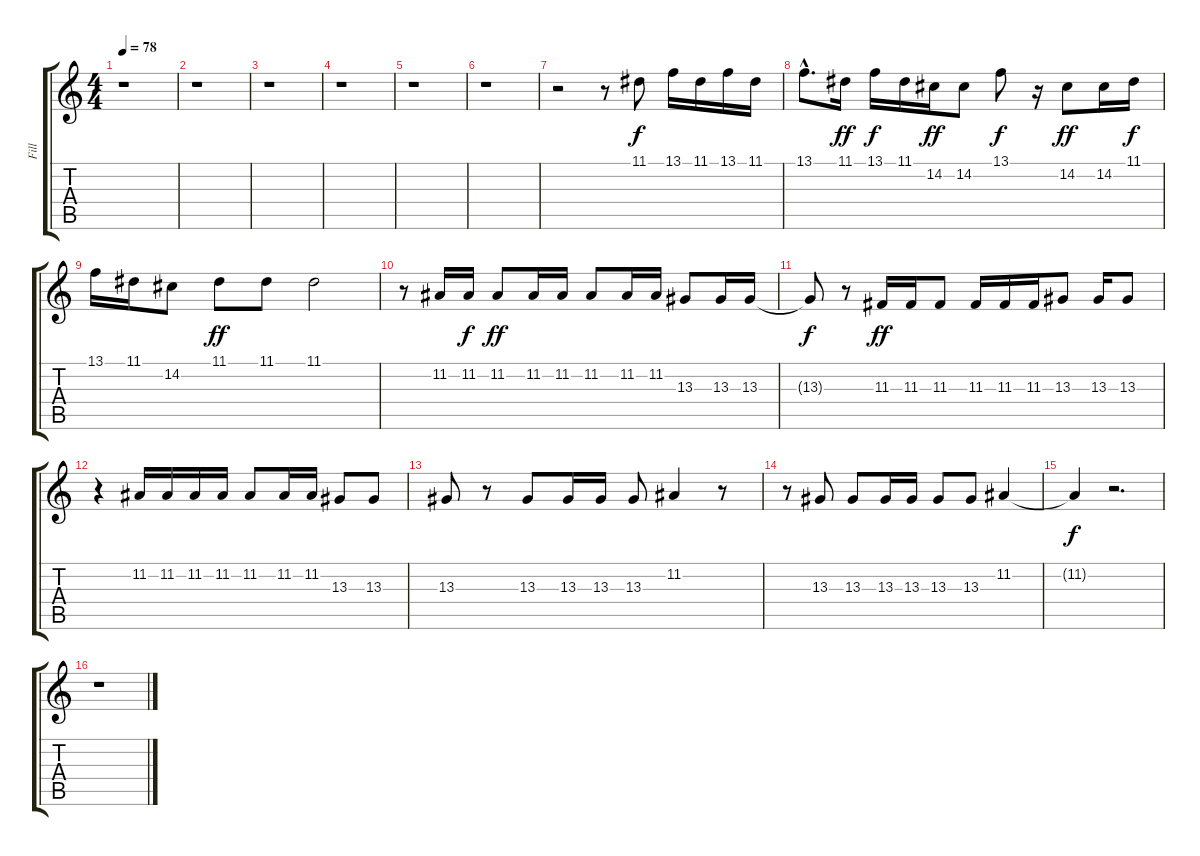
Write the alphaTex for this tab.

\track ("Fill" "Fill") {instrument pad6metallic}
\staff {score tabs}
\tuning (E4 B3 G3 D3 A2 E2) {hide}
\ts (4 4)
\tempo 78
\clef g2
\ks c
r.1{dy ff} |
r.1 |
r.1 |
r.1 |
r.1 |
r.1 |
r.2 r.8 11.1.8{dy f} 13.1.16 11.1.16 13.1.16 11.1.16 |
13.1{hac}.8{d} 11.1.16{dy ff} 13.1.16{dy f} 11.1.16 14.2.16{dy ff} 14.2.8 13.1.8{dy f} r.16 14.2.8{dy ff} 14.2.16 11.1.16{dy f} |
13.1.16 11.1.16 14.2.8 11.1.8{dy ff} 11.1.8 11.1.2 |
r.8 11.2.16 11.2.16{dy f} 11.2.8{dy ff} 11.2.16 11.2.16 11.2.8 11.2.16 11.2.16 13.3.8 13.3.16 13.3.16 |
13.3{t}.8{dy f} r.8 11.3.16{dy ff} 11.3.16 11.3.8 11.3.16 11.3.16 11.3.16 13.3.8 13.3.16 13.3.8 |
r.4 11.2.16 11.2.16 11.2.16 11.2.16 11.2.8 11.2.16 11.2.16 13.3.8 13.3.8 |
13.3.8 r.8 13.3.8 13.3.16 13.3.16 13.3.8 11.2.4 r.8 |
r.8 13.3.8 13.3.8 13.3.16 13.3.16 13.3.8 13.3.8 11.2.4 |
11.2{t}.4{dy f} r.2{d} |
r.1
